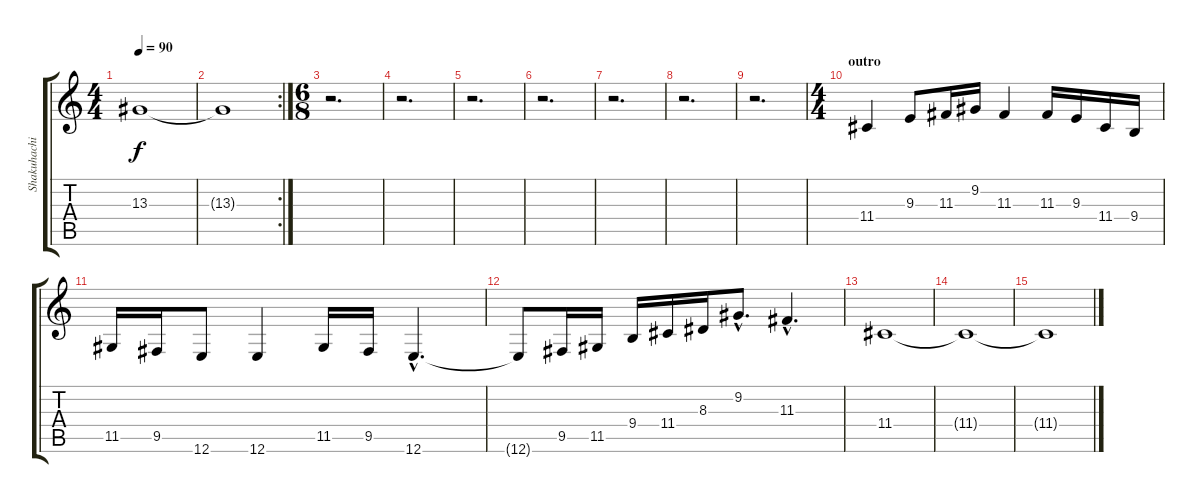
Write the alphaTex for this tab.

\track ("Shakuhachi" "Shakuhachi") {instrument shakuhachi}
\staff {score tabs}
\tuning (E4 B3 G3 D3 A2 E2) {hide}
\ts (4 4)
\tempo 90
\clef g2
\ks c
13.3.1{dy f} |
\rc 2
13.3{t}.1 |
\ts (6 8)
r.2{d} |
r.2{d} |
r.2{d} |
r.2{d} |
r.2{d} |
r.2{d} |
r.2{d} |
\ts (4 4)
\section ("" "outro")
11.4.4 9.3.8 11.3.16 9.2.16 11.3.4 11.3.16 9.3.16 11.4.16 9.4.16 |
11.5.16 9.5.16 12.6.8 12.6.4 11.5.16 9.5.16 12.6{hac}.4{d} |
12.6{t}.8 9.5.16 11.5.16 9.4.16 11.4.16 8.3.16 9.2{hac}.8{d} 11.3{hac}.4{d} |
11.4.1 |
11.4{t}.1{volume 0} |
11.4{t}.1
